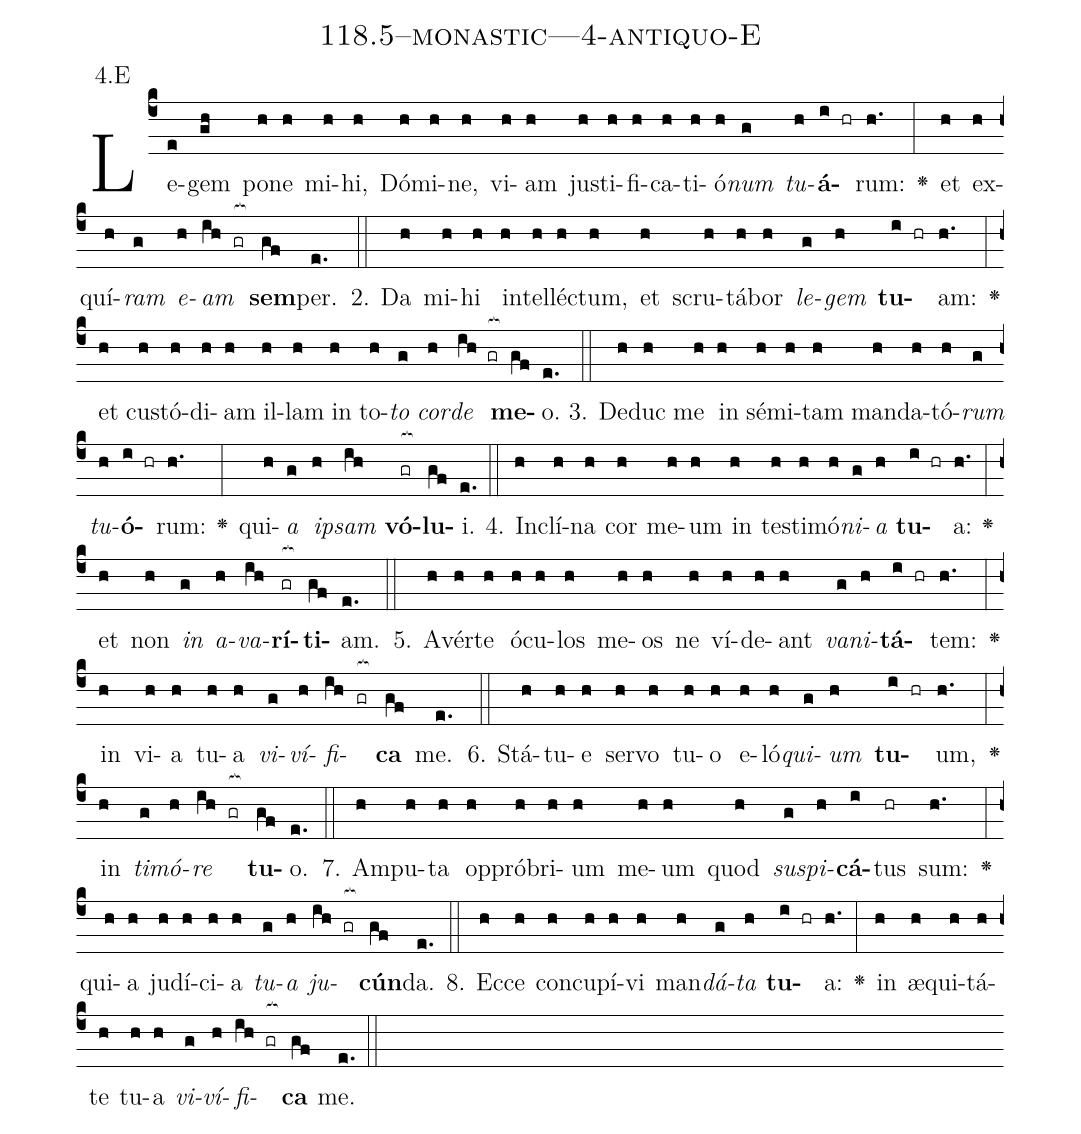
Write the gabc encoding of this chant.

name: 118.5--monastic---4-antiquo-E;
annotation: 4.E;
%%
(c4)Le(e)gem(gh) po(h)ne(h) mi(h)hi,(h) Dó(h)mi(h)ne,(h) vi(h)am(h) jus(h)ti(h)fi(h)ca(h)ti(h)ó(h)<i>num</i>(g) <i>tu</i>(h)<b>á</b>(i hr)rum:(h.) <v>\greheightstar</v>(:) et(h) ex(h)quí(h)<i>ram</i>(g) <i>e</i>(h)<i>am</i>(ih gr[ocb:1{]) <b>sem</b>(gf[ocb:0}])per.(e.) (::)
2. Da(h) mi(h)hi(h) in(h)tel(h)léc(h)tum,(h) et(h) scru(h)tá(h)bor(h) <i>le</i>(g)<i>gem</i>(h) <b>tu</b>(i hr)am:(h.) <v>\greheightstar</v>(:) et(h) cus(h)tó(h)di(h)am(h) il(h)lam(h) in(h) to(h)<i>to</i>(g) <i>cor</i>(h)<i>de</i>(ih gr[ocb:1{]) <b>me</b>(gf[ocb:0}])o.(e.) (::)
3. De(h)duc(h) me(h) in(h) sé(h)mi(h)tam(h) man(h)da(h)tó(h)<i>rum</i>(g) <i>tu</i>(h)<b>ó</b>(i hr)rum:(h.) <v>\greheightstar</v>(:) qui(h)<i>a</i>(g) <i>ip</i>(h)<i>sam</i>(ih) <b>vó</b>(gr[ocb:1{])<b>lu</b>(gf[ocb:0}])i.(e.) (::)
4. In(h)clí(h)na(h) cor(h) me(h)um(h) in(h) tes(h)ti(h)mó(h)<i>ni</i>(g)<i>a</i>(h) <b>tu</b>(i hr)a:(h.) <v>\greheightstar</v>(:) et(h) non(h) <i>in</i>(g) <i>a</i>(h)<i>va</i>(ih)<b>rí</b>(gr[ocb:1{])<b>ti</b>(gf[ocb:0}])am.(e.) (::)
5. A(h)vér(h)te(h) ó(h)cu(h)los(h) me(h)os(h) ne(h) ví(h)de(h)ant(h) <i>va</i>(g)<i>ni</i>(h)<b>tá</b>(i hr)tem:(h.) <v>\greheightstar</v>(:) in(h) vi(h)a(h) tu(h)a(h) <i>vi</i>(g)<i>ví</i>(h)<i>fi</i>(ih gr[ocb:1{])<b>ca</b>(gf[ocb:0}]) me.(e.) (::)
6. Stá(h)tu(h)e(h) ser(h)vo(h) tu(h)o(h) e(h)ló(h)<i>qui</i>(g)<i>um</i>(h) <b>tu</b>(i hr)um,(h.) <v>\greheightstar</v>(:) in(h) <i>ti</i>(g)<i>mó</i>(h)<i>re</i>(ih gr[ocb:1{]) <b>tu</b>(gf[ocb:0}])o.(e.) (::)
7. Am(h)pu(h)ta(h) op(h)pró(h)bri(h)um(h) me(h)um(h) quod(h) <i>su</i>(g)<i>spi</i>(h)<b>cá</b>(i)tus(hr) sum:(h.) <v>\greheightstar</v>(:) qui(h)a(h) ju(h)dí(h)ci(h)a(h) <i>tu</i>(g)<i>a</i>(h) <i>ju</i>(ih gr[ocb:1{])<b>cún</b>(gf[ocb:0}])da.(e.) (::)
8. Ec(h)ce(h) con(h)cu(h)pí(h)vi(h) man(h)<i>dá</i>(g)<i>ta</i>(h) <b>tu</b>(i hr)a:(h.) <v>\greheightstar</v>(:) in(h) æ(h)qui(h)tá(h)te(h) tu(h)a(h) <i>vi</i>(g)<i>ví</i>(h)<i>fi</i>(ih gr[ocb:1{])<b>ca</b>(gf[ocb:0}]) me.(e.) (::)
